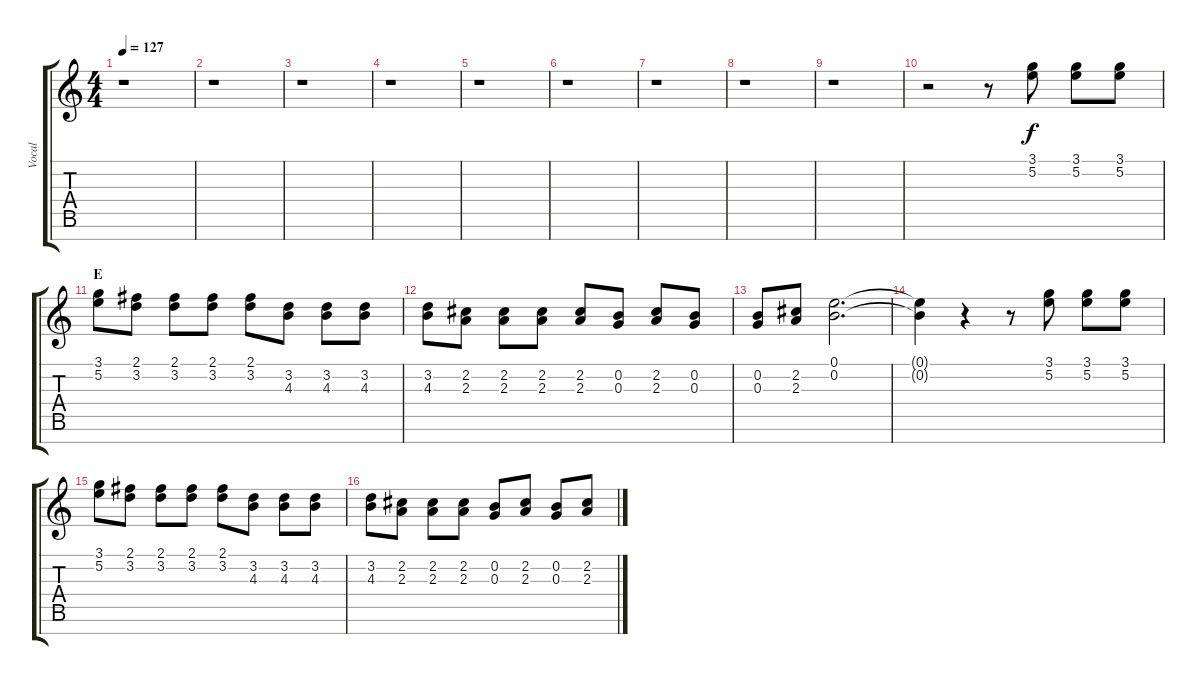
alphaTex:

\track ("Vocal" "Vocal") {instrument flute}
\staff {score tabs}
\tuning (E5 B4 G4 D4 A3 E3 B2) {hide}
\ts (4 4)
\tempo 127
\clef g2
\ks c
r.1{dy f} |
r.1 |
r.1 |
r.1 |
r.1 |
r.1 |
r.1 |
r.1 |
r.1 |
r.2 r.8 (3.1 5.2).8 (3.1 5.2).8 (3.1 5.2).8 |
\section ("" "E")
(3.1 5.2).8 (2.1 3.2).8 (2.1 3.2).8 (2.1 3.2).8 (2.1 3.2).8 (3.2 4.3).8 (3.2 4.3).8 (3.2 4.3).8 |
(3.2 4.3).8 (2.2 2.3).8 (2.2 2.3).8 (2.2 2.3).8 (2.2 2.3).8 (0.2 0.3).8 (2.2 2.3).8 (0.2 0.3).8 |
(0.2 0.3).8 (2.2 2.3).8 (0.1 0.2).2{d} |
(0.1{t} 0.2{t}).4 r.4 r.8 (3.1 5.2).8 (3.1 5.2).8 (3.1 5.2).8 |
(3.1 5.2).8 (2.1 3.2).8 (2.1 3.2).8 (2.1 3.2).8 (2.1 3.2).8 (3.2 4.3).8 (3.2 4.3).8 (3.2 4.3).8 |
(3.2 4.3).8 (2.2 2.3).8 (2.2 2.3).8 (2.2 2.3).8 (0.2 0.3).8 (2.2 2.3).8 (0.2 0.3).8 (2.2 2.3).8
